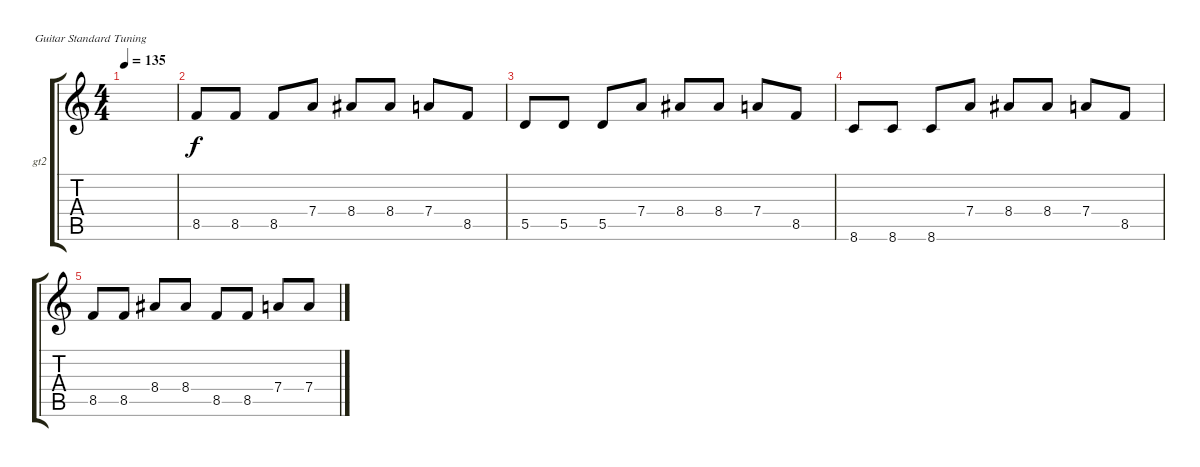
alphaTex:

\defaultSystemsLayout 4
\bracketExtendMode groupsimilarinstruments
\firstSystemTrackNameOrientation horizontal
\otherSystemsTrackNameOrientation horizontal
\track ("Distortion-2" "gt2") {instrument distortionguitar}
\staff {score tabs}
\tuning (E4 B3 G3 D3 A2 E2)
\ts (4 4)
\tempo 135
\clef g2
\ks c
|
8.5.8{dy f} 8.5.8 8.5.8 7.4.8 8.4.8 8.4.8 7.4.8 8.5.8 |
5.5.8 5.5.8 5.5.8 7.4.8 8.4.8 8.4.8 7.4.8 8.5.8 |
8.6.8 8.6.8 8.6.8 7.4.8 8.4.8 8.4.8 7.4.8 8.5.8 |
8.5.8 8.5.8 8.4.8 8.4.8 8.5.8 8.5.8 7.4.8 7.4.8
